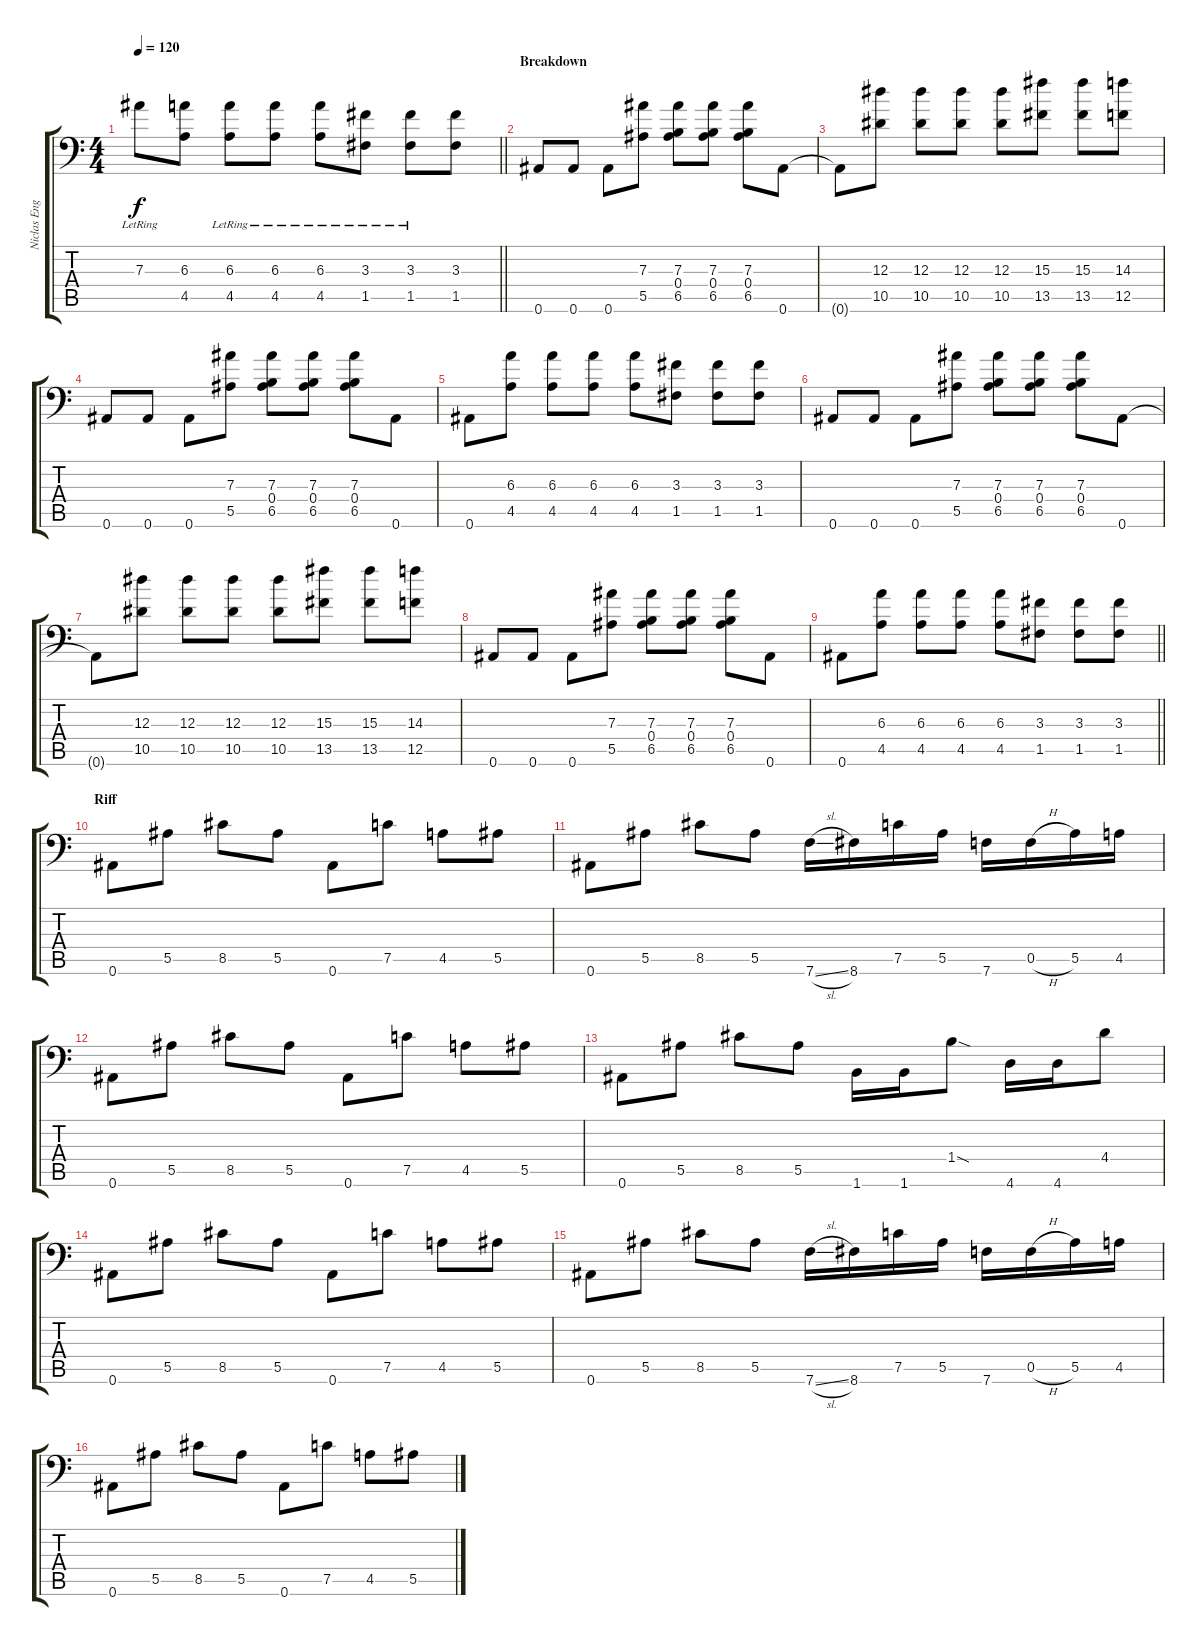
\track ("Niclas Engelin" "Niclas Eng") {instrument distortionguitar}
\staff {score tabs}
\tuning (C4 G3 Eb3 Bb2 F2 Bb1) {hide}
\ts (4 4)
\tempo 120
\clef f4
\barLineRight lightlight
\ks c
7.3{lr}.8{dy f} (6.3 4.5).8 (6.3{lr} 4.5{lr}).8 (6.3{lr} 4.5{lr}).8 (6.3{lr} 4.5{lr}).8 (3.3{lr} 1.5{lr}).8 (3.3{lr} 1.5{lr}).8 (3.3 1.5).8 |
\section ("" "Breakdown")
0.6.8{instrument distortionguitar} 0.6.8 0.6.8 (7.3 5.5).8 (7.3 0.4 6.5).8 (7.3 0.4 6.5).8 (7.3 0.4 6.5).8 0.6.8 |
0.6{t}.8 (12.3 10.5).8 (12.3 10.5).8 (12.3 10.5).8 (12.3 10.5).8 (15.3 13.5).8 (15.3 13.5).8 (14.3 12.5).8 |
0.6.8 0.6.8 0.6.8 (7.3 5.5).8 (7.3 0.4 6.5).8 (7.3 0.4 6.5).8 (7.3 0.4 6.5).8 0.6.8 |
0.6.8 (6.3 4.5).8 (6.3 4.5).8 (6.3 4.5).8 (6.3 4.5).8 (3.3 1.5).8 (3.3 1.5).8 (3.3 1.5).8 |
0.6.8 0.6.8 0.6.8 (7.3 5.5).8 (7.3 0.4 6.5).8 (7.3 0.4 6.5).8 (7.3 0.4 6.5).8 0.6.8 |
0.6{t}.8 (12.3 10.5).8 (12.3 10.5).8 (12.3 10.5).8 (12.3 10.5).8 (15.3 13.5).8 (15.3 13.5).8 (14.3 12.5).8 |
0.6.8 0.6.8 0.6.8 (7.3 5.5).8 (7.3 0.4 6.5).8 (7.3 0.4 6.5).8 (7.3 0.4 6.5).8 0.6.8 |
\barLineRight lightlight
0.6.8 (6.3 4.5).8 (6.3 4.5).8 (6.3 4.5).8 (6.3 4.5).8 (3.3 1.5).8 (3.3 1.5).8 (3.3 1.5).8 |
\section ("" "Riff")
0.6.8 5.5.8 8.5.8 5.5.8 0.6.8 7.5.8 4.5.8 5.5.8 |
0.6.8 5.5.8 8.5.8 5.5.8 7.6{sl}.16 8.6.16 7.5.16 5.5.16 7.6.16 0.5{h}.16 5.5.16 4.5.16 |
0.6.8 5.5.8 8.5.8 5.5.8 0.6.8 7.5.8 4.5.8 5.5.8 |
0.6.8 5.5.8 8.5.8 5.5.8 1.6.16 1.6.16 1.4{sod}.8 4.6.16 4.6.16 4.4.8 |
0.6.8 5.5.8 8.5.8 5.5.8 0.6.8 7.5.8 4.5.8 5.5.8 |
0.6.8 5.5.8 8.5.8 5.5.8 7.6{sl}.16 8.6.16 7.5.16 5.5.16 7.6.16 0.5{h}.16 5.5.16 4.5.16 |
0.6.8 5.5.8 8.5.8 5.5.8 0.6.8 7.5.8 4.5.8 5.5.8
